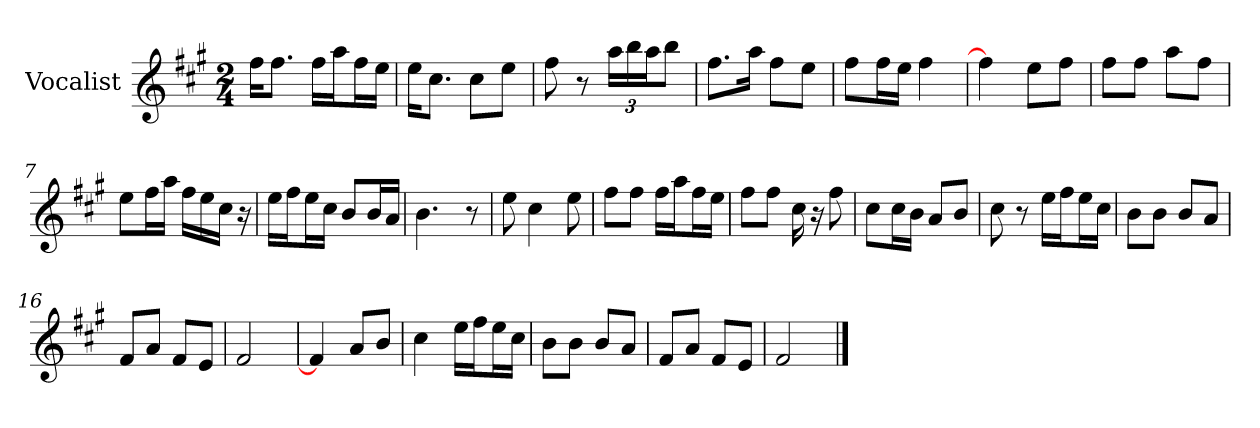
**kern
*part1
*staff1
*I"Vocalist
*k[f#c#g#]
*A:
*M2/4
=
16ff#KL
8.ff#J
16ff#LL
16aaJ
16ff#L
16eeJJ
=1
16eeKL
8.cc#J
8cc#L
8eeJ
=2
8ff#
8r
24aaLL
24bb
24aaJ
8bbJ
=3
8.ff#L
16aaJk
8ff#L
8eeJ
=4
8ff#L
16ff#L
16eeJJ
4ff#
=5
4ff#]
8eeL
8ff#J
=6
8ff#L
8ff#J
8aaL
8ff#J
=7
8eeL
16ff#L
16aaJJ
16ff#LL
16ee
16cc#JJ
16r
=8
16eeLL
16ff#J
16eeL
16cc#JJ
8bL
16bL
16aJJ
=9
4.b
8r
=10
8ee
4cc#
8ee
=11
8ff#L
8ff#J
16ff#LL
16aaJ
16ff#L
16eeJJ
=12
8ff#L
8ff#J
16cc#
16r
8ff#
=13
8cc#L
16cc#L
16bJJ
8aL
8bJ
=14
8cc#
8r
16eeLL
16ff#J
16eeL
16cc#JJ
=15
8bL
8bJ
8bL
8aJ
=16
8f#L
8aJ
8f#L
8eJ
=17
2f#
=18
4f#]
8aL
8bJ
=19
4cc#
16eeLL
16ff#J
16eeL
16cc#JJ
=20
8bL
8bJ
8bL
8aJ
=21
8f#L
8aJ
8f#L
8eJ
=22
2f#
==
*-
